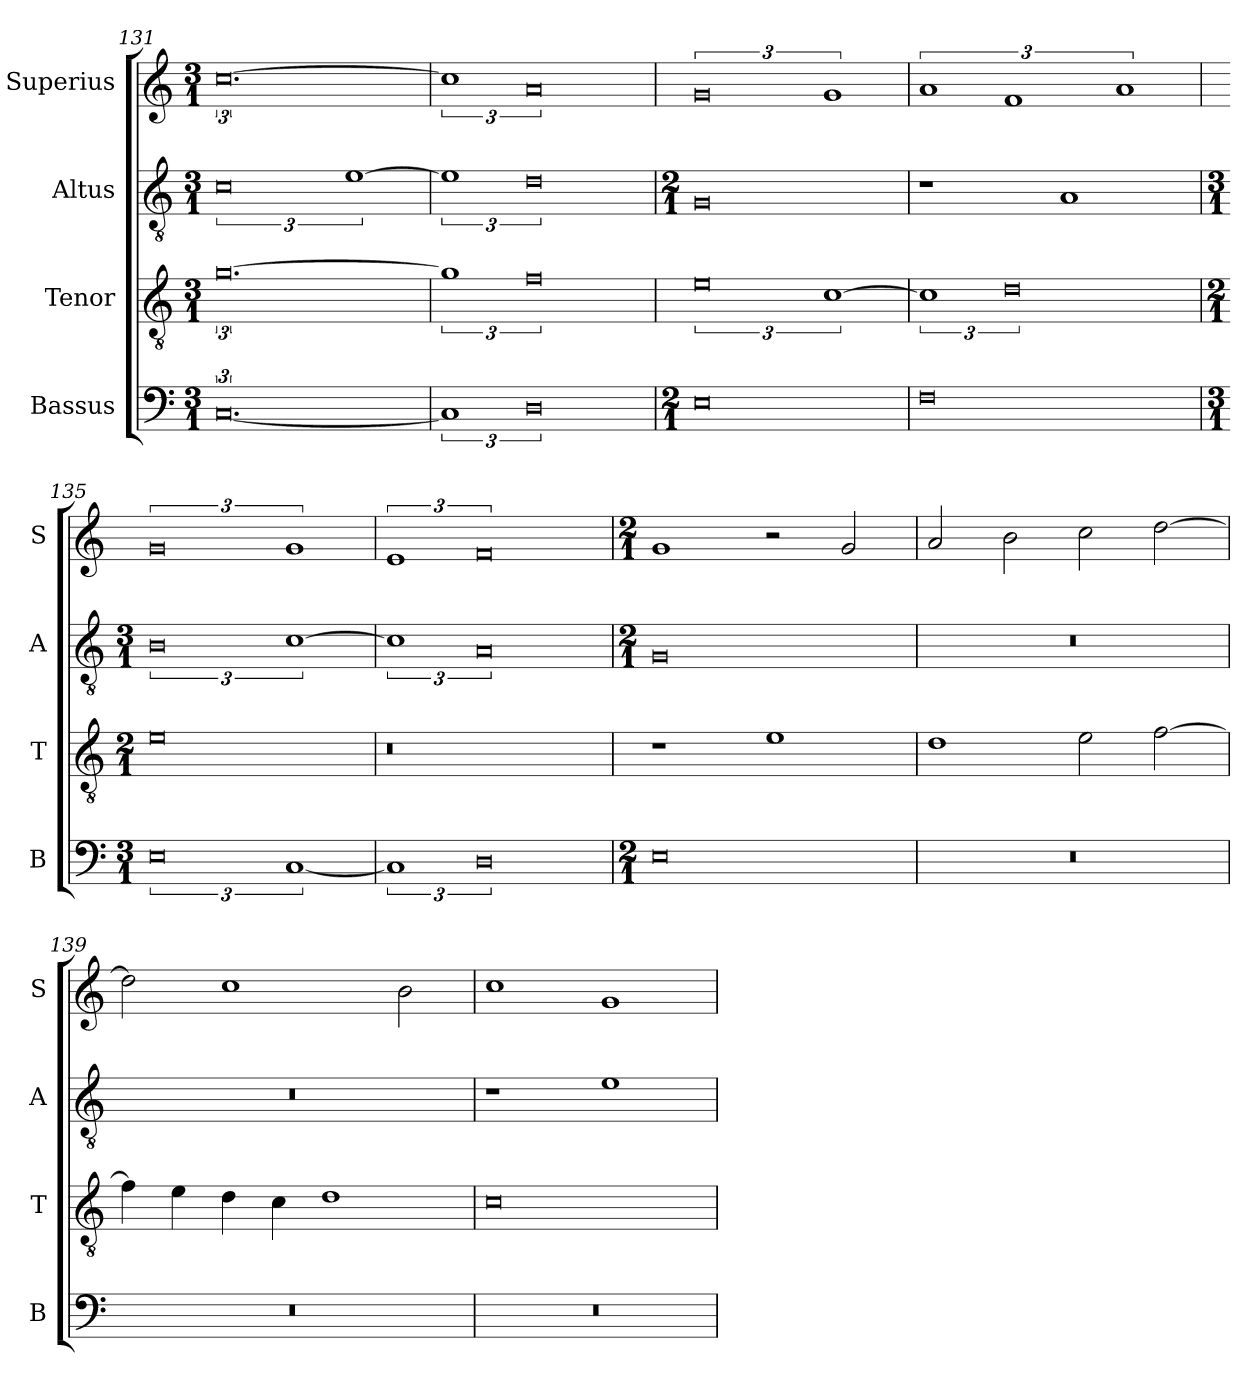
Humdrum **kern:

**kern	**kern	**kern	**kern
*part4	*part3	*part2	*part1
*staff4	*staff3	*staff2	*staff1
*I"Bassus	*I"Tenor	*I"Altus	*I"Superius
*I'B	*I'T	*I'A	*I'S
*clefF4	*clefGv2	*clefGv2	*clefG2
*k[]	*k[]	*k[]	*k[]
*M3/1	*M3/1	*M3/1	*M3/1
=131	=131	=131	=131
[3%4.C	[3%4.g	3%4c	[3%4.cc
.	.	[3%2e	.
=132	=132	=132	=132
3%2C]	3%2g]	3%2e]	3%2cc]
3%4D	3%4f	3%4d	3%4a
=133	=133	=133	=133
*M2/1	*	*M2/1	*
0E	3%4e	0G	3%4g
.	[3%2c	.	3%2g
=134	=134	=134	=134
0F	3%2c]	1r	3%2a
.	3%4d	.	3%2f
.	.	1A	.
.	.	.	3%2a
=135	=135	=135	=135
*M3/1	*M2/1	*M3/1	*
3%4E	0e	3%4B	3%4g
[3%2C	.	[3%2c	3%2g
=136	=136	=136	=136
3%2C]	0r	3%2c]	3%2e
3%4D	.	3%4A	3%4f
=137	=137	=137	=137
*M2/1	*	*M2/1	*M2/1
0E	1r	0G	1g
.	1e	.	2r
.	.	.	2g/
=138	=138	=138	=138
0r	1d	0r	2a/
.	.	.	2b\
.	2e\	.	2cc\
.	[2f\	.	[2dd\
=139	=139	=139	=139
0r	4f\]	0r	2dd\]
.	4e\	.	.
.	4d\	.	1cc
.	4c\	.	.
.	1d	.	.
.	.	.	2b\
=140	=140	=140	=140
0r	0c	1r	1cc
.	.	1e	1g
=	=	=	=
*-	*-	*-	*-
